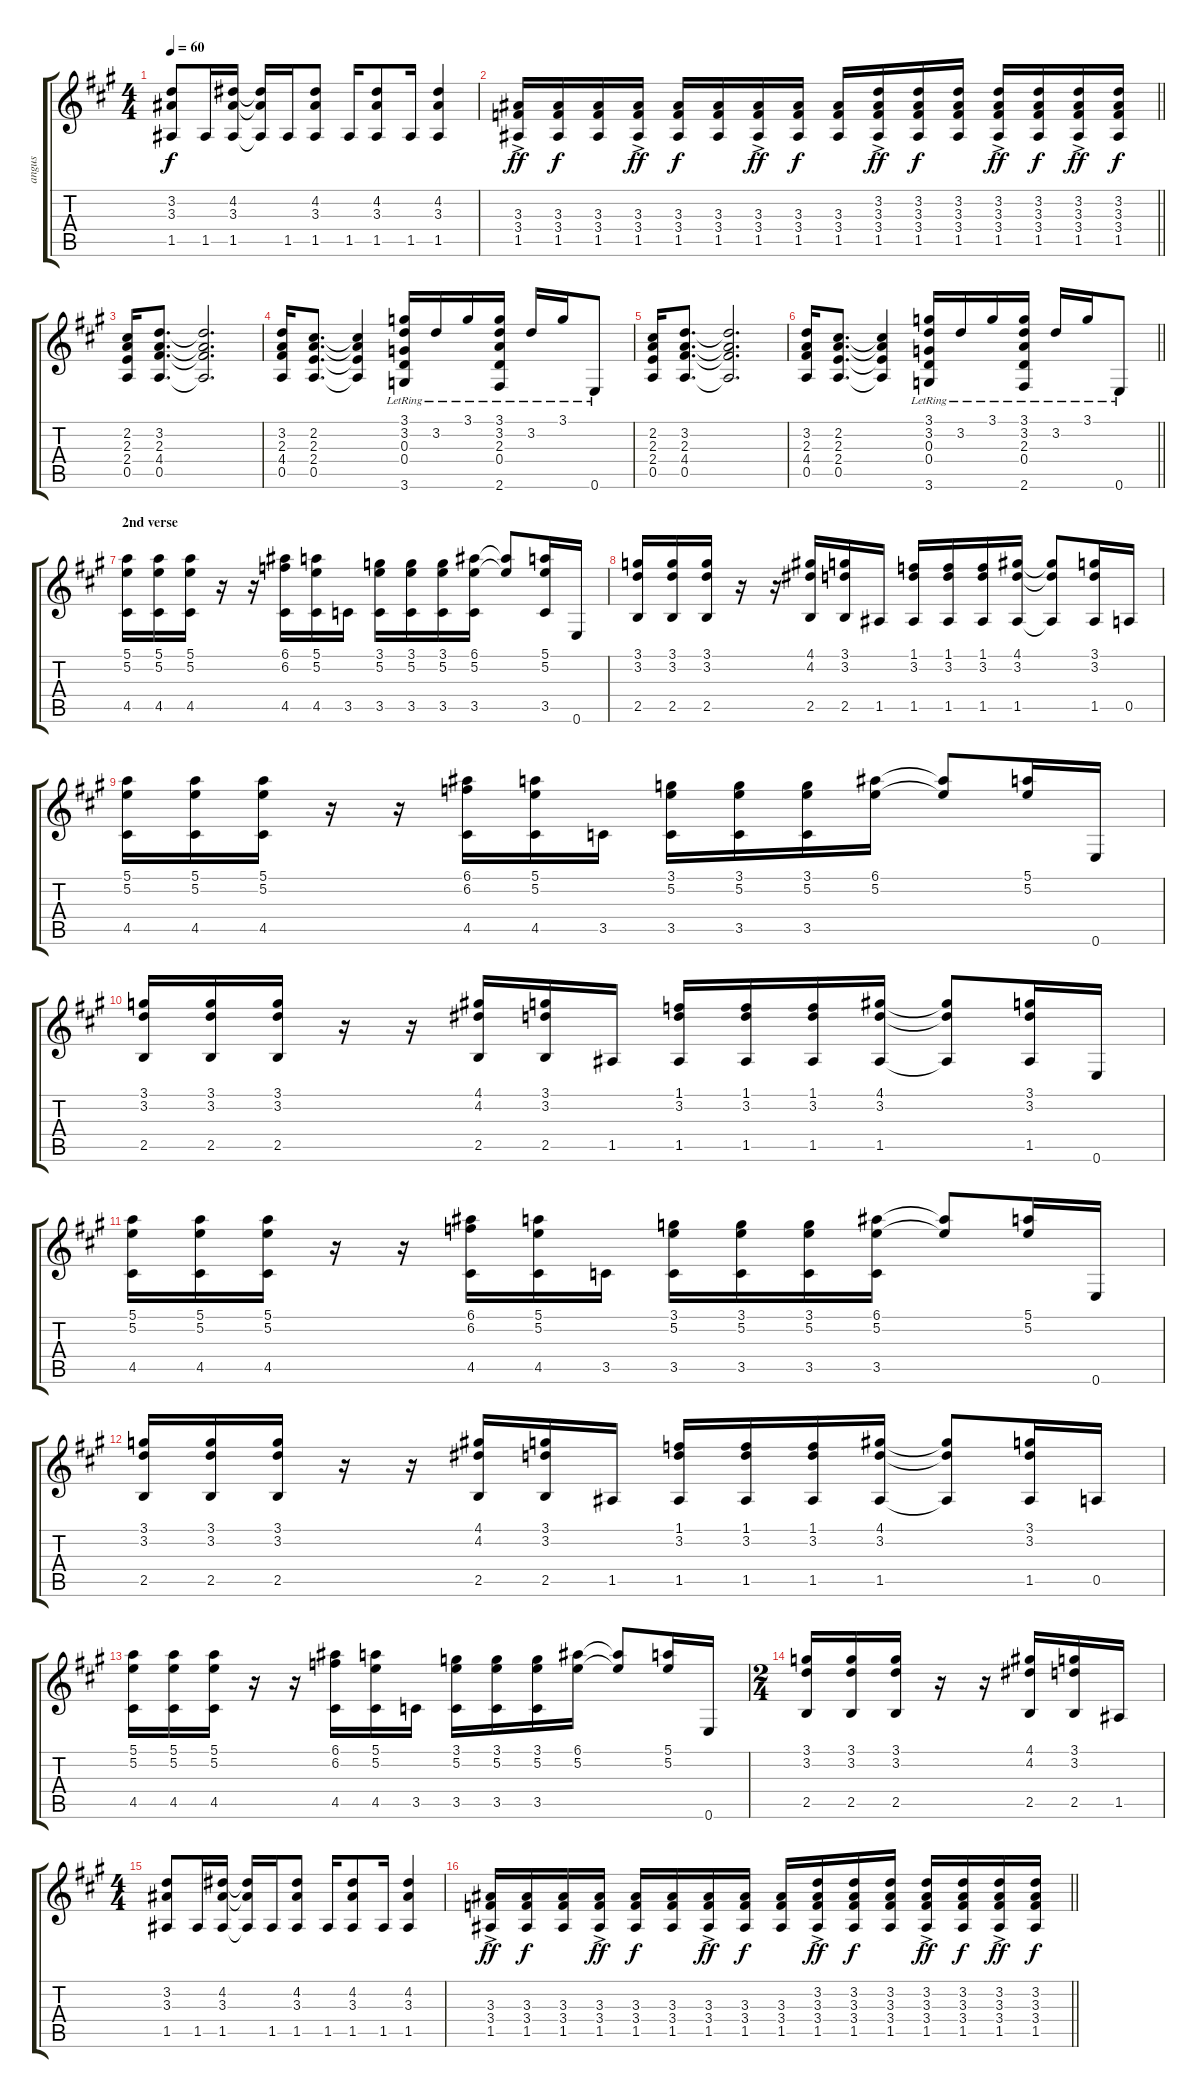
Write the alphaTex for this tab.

\track ("angus" "angus") {instrument electricguitarmuted}
\staff {score tabs}
\tuning (E4 B3 G3 D3 A2 E2) {hide}
\ts (4 4)
\tempo 60
\clef g2
\ks a
(3.2 3.3 1.5).8{dy f} 1.5.16 (4.2 3.3 1.5).16 (4.2{t} 3.3{t} 1.5{t}).16 1.5.16 (4.2 3.3 1.5).8 1.5.16 (4.2 3.3 1.5).8 1.5.16 (4.2 3.3 1.5).4 |
\barLineRight lightlight
(3.3{ac} 3.4{ac} 1.5{ac}).16{dy ff} (3.3 3.4 1.5).16{dy f} (3.3 3.4 1.5).16 (3.3{ac} 3.4{ac} 1.5{ac}).16{dy ff} (3.3 3.4 1.5).16{dy f} (3.3 3.4 1.5).16 (3.3{ac} 3.4{ac} 1.5{ac}).16{dy ff} (3.3 3.4 1.5).16{dy f} (3.3 3.4 1.5).16 (3.2{ac} 3.3{ac} 3.4{ac} 1.5{ac}).16{dy ff} (3.2 3.3 3.4 1.5).16{dy f} (3.2 3.3 3.4 1.5).16 (3.2{ac} 3.3{ac} 3.4{ac} 1.5{ac}).16{dy ff} (3.2 3.3 3.4 1.5).16{dy f} (3.2{ac} 3.3{ac} 3.4{ac} 1.5{ac}).16{dy ff} (3.2 3.3 3.4 1.5).16{dy f} |
(2.2 2.3 2.4 0.5).16 (3.2 2.3 4.4 0.5).8{d} (3.2{t} 2.3{t} 4.4{t} 0.5{t}).2{d} |
(3.2 2.3 4.4 0.5).16 (2.2 2.3 2.4 0.5).8{d} (2.2{t} 2.3{t} 2.4{t} 0.5{t}).4 (3.1{lr} 3.2{lr} 0.3{lr} 0.4{lr} 3.6{lr}).16 3.2{lr}.16 3.1{lr}.16 (3.1{lr} 3.2{lr} 2.3{lr} 0.4{lr} 2.6{lr}).16 3.2{lr}.16 3.1{lr}.16 0.6{lr}.8 |
(2.2 2.3 2.4 0.5).16 (3.2 2.3 4.4 0.5).8{d} (3.2{t} 2.3{t} 4.4{t} 0.5{t}).2{d} |
\barLineRight lightlight
(3.2 2.3 4.4 0.5).16 (2.2 2.3 2.4 0.5).8{d} (2.2{t} 2.3{t} 2.4{t} 0.5{t}).4 (3.1{lr} 3.2{lr} 0.3{lr} 0.4{lr} 3.6{lr}).16 3.2{lr}.16 3.1{lr}.16 (3.1{lr} 3.2{lr} 2.3{lr} 0.4{lr} 2.6{lr}).16 3.2{lr}.16 3.1{lr}.16 0.6{lr}.8 |
\section ("" "2nd verse")
(5.1 5.2 4.5).16 (5.1 5.2 4.5).16 (5.1 5.2 4.5).16 r.16 r.16 (6.1 6.2 4.5).16 (5.1 5.2 4.5).16 3.5.16 (3.1 5.2 3.5).16 (3.1 5.2 3.5).16 (3.1 5.2 3.5).16 (6.1 5.2 3.5).16 (6.1{t} 5.2{t}).8 (5.1 5.2 3.5).16 0.6.16 |
(3.1 3.2 2.5).16 (3.1 3.2 2.5).16 (3.1 3.2 2.5).16 r.16 r.16 (4.1 4.2 2.5).16 (3.1 3.2 2.5).16 1.5.16 (1.1 3.2 1.5).16 (1.1 3.2 1.5).16 (1.1 3.2 1.5).16 (4.1 3.2 1.5).16 (4.1{t} 3.2{t} 1.5{t}).8 (3.1 3.2 1.5).16 0.5.16 |
(5.1 5.2 4.5).16 (5.1 5.2 4.5).16 (5.1 5.2 4.5).16 r.16 r.16 (6.1 6.2 4.5).16 (5.1 5.2 4.5).16 3.5.16 (3.1 5.2 3.5).16 (3.1 5.2 3.5).16 (3.1 5.2 3.5).16 (6.1 5.2).16 (6.1{t} 5.2{t}).8 (5.1 5.2).16 0.6.16 |
(3.1 3.2 2.5).16 (3.1 3.2 2.5).16 (3.1 3.2 2.5).16 r.16 r.16 (4.1 4.2 2.5).16 (3.1 3.2 2.5).16 1.5.16 (1.1 3.2 1.5).16 (1.1 3.2 1.5).16 (1.1 3.2 1.5).16 (4.1 3.2 1.5).16 (4.1{t} 3.2{t} 1.5{t}).8 (3.1 3.2 1.5).16 0.6.16 |
(5.1 5.2 4.5).16 (5.1 5.2 4.5).16 (5.1 5.2 4.5).16 r.16 r.16 (6.1 6.2 4.5).16 (5.1 5.2 4.5).16 3.5.16 (3.1 5.2 3.5).16 (3.1 5.2 3.5).16 (3.1 5.2 3.5).16 (6.1 5.2 3.5).16 (6.1{t} 5.2{t}).8 (5.1 5.2).16 0.6.16 |
(3.1 3.2 2.5).16 (3.1 3.2 2.5).16 (3.1 3.2 2.5).16 r.16 r.16 (4.1 4.2 2.5).16 (3.1 3.2 2.5).16 1.5.16 (1.1 3.2 1.5).16 (1.1 3.2 1.5).16 (1.1 3.2 1.5).16 (4.1 3.2 1.5).16 (4.1{t} 3.2{t} 1.5{t}).8 (3.1 3.2 1.5).16 0.5.16 |
(5.1 5.2 4.5).16 (5.1 5.2 4.5).16 (5.1 5.2 4.5).16 r.16 r.16 (6.1 6.2 4.5).16 (5.1 5.2 4.5).16 3.5.16 (3.1 5.2 3.5).16 (3.1 5.2 3.5).16 (3.1 5.2 3.5).16 (6.1 5.2).16 (6.1{t} 5.2{t}).8 (5.1 5.2).16 0.6.16 |
\ts (2 4)
(3.1 3.2 2.5).16 (3.1 3.2 2.5).16 (3.1 3.2 2.5).16 r.16 r.16 (4.1 4.2 2.5).16 (3.1 3.2 2.5).16 1.5.16 |
\ts (4 4)
(3.2 3.3 1.5).8 1.5.16 (4.2 3.3 1.5).16 (4.2{t} 3.3{t} 1.5{t}).16 1.5.16 (4.2 3.3 1.5).8 1.5.16 (4.2 3.3 1.5).8 1.5.16 (4.2 3.3 1.5).4 |
\barLineRight lightlight
(3.3{ac} 3.4{ac} 1.5{ac}).16{dy ff} (3.3 3.4 1.5).16{dy f} (3.3 3.4 1.5).16 (3.3{ac} 3.4{ac} 1.5{ac}).16{dy ff} (3.3 3.4 1.5).16{dy f} (3.3 3.4 1.5).16 (3.3{ac} 3.4{ac} 1.5{ac}).16{dy ff} (3.3 3.4 1.5).16{dy f} (3.3 3.4 1.5).16 (3.2{ac} 3.3{ac} 3.4{ac} 1.5{ac}).16{dy ff} (3.2 3.3 3.4 1.5).16{dy f} (3.2 3.3 3.4 1.5).16 (3.2{ac} 3.3{ac} 3.4{ac} 1.5{ac}).16{dy ff} (3.2 3.3 3.4 1.5).16{dy f} (3.2{ac} 3.3{ac} 3.4{ac} 1.5{ac}).16{dy ff} (3.2 3.3 3.4 1.5).16{dy f}
